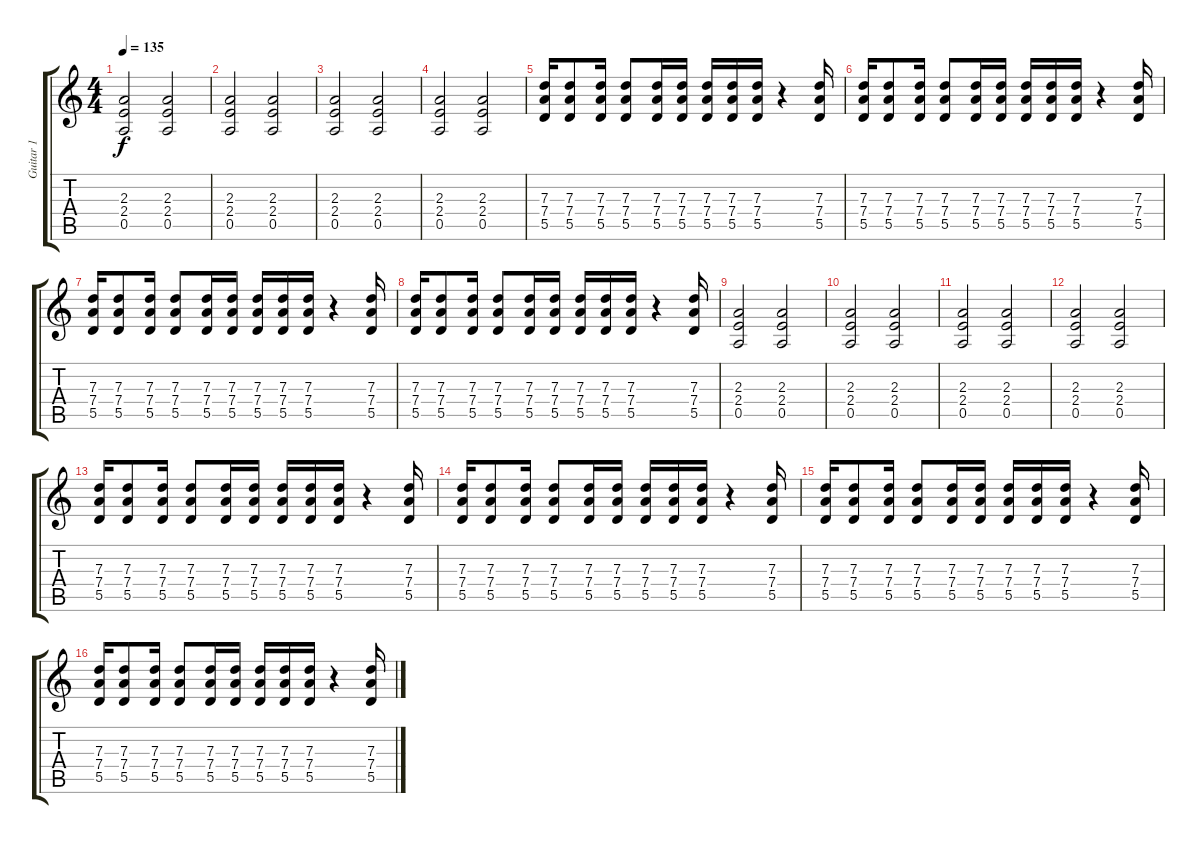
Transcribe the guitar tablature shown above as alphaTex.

\track ("Guitar 1" "Guitar 1") {instrument overdrivenguitar}
\staff {score tabs}
\tuning (E4 B3 G3 D3 A2 E2) {hide}
\ts (4 4)
\tempo 135
\clef g2
\ks c
(2.3 2.4 0.5).2{dy f} (2.3 2.4 0.5).2 |
(2.3 2.4 0.5).2 (2.3 2.4 0.5).2 |
(2.3 2.4 0.5).2 (2.3 2.4 0.5).2 |
(2.3 2.4 0.5).2 (2.3 2.4 0.5).2 |
(7.3 7.4 5.5).16 (7.3 7.4 5.5).8 (7.3 7.4 5.5).16 (7.3 7.4 5.5).8 (7.3 7.4 5.5).16 (7.3 7.4 5.5).16 (7.3 7.4 5.5).16 (7.3 7.4 5.5).16 (7.3 7.4 5.5).16 r.4 (7.3 7.4 5.5).16 |
(7.3 7.4 5.5).16 (7.3 7.4 5.5).8 (7.3 7.4 5.5).16 (7.3 7.4 5.5).8 (7.3 7.4 5.5).16 (7.3 7.4 5.5).16 (7.3 7.4 5.5).16 (7.3 7.4 5.5).16 (7.3 7.4 5.5).16 r.4 (7.3 7.4 5.5).16 |
(7.3 7.4 5.5).16 (7.3 7.4 5.5).8 (7.3 7.4 5.5).16 (7.3 7.4 5.5).8 (7.3 7.4 5.5).16 (7.3 7.4 5.5).16 (7.3 7.4 5.5).16 (7.3 7.4 5.5).16 (7.3 7.4 5.5).16 r.4 (7.3 7.4 5.5).16 |
(7.3 7.4 5.5).16 (7.3 7.4 5.5).8 (7.3 7.4 5.5).16 (7.3 7.4 5.5).8 (7.3 7.4 5.5).16 (7.3 7.4 5.5).16 (7.3 7.4 5.5).16 (7.3 7.4 5.5).16 (7.3 7.4 5.5).16 r.4 (7.3 7.4 5.5).16 |
(2.3 2.4 0.5).2 (2.3 2.4 0.5).2 |
(2.3 2.4 0.5).2 (2.3 2.4 0.5).2 |
(2.3 2.4 0.5).2 (2.3 2.4 0.5).2 |
(2.3 2.4 0.5).2 (2.3 2.4 0.5).2 |
(7.3 7.4 5.5).16 (7.3 7.4 5.5).8 (7.3 7.4 5.5).16 (7.3 7.4 5.5).8 (7.3 7.4 5.5).16 (7.3 7.4 5.5).16 (7.3 7.4 5.5).16 (7.3 7.4 5.5).16 (7.3 7.4 5.5).16 r.4 (7.3 7.4 5.5).16 |
(7.3 7.4 5.5).16 (7.3 7.4 5.5).8 (7.3 7.4 5.5).16 (7.3 7.4 5.5).8 (7.3 7.4 5.5).16 (7.3 7.4 5.5).16 (7.3 7.4 5.5).16 (7.3 7.4 5.5).16 (7.3 7.4 5.5).16 r.4 (7.3 7.4 5.5).16 |
(7.3 7.4 5.5).16 (7.3 7.4 5.5).8 (7.3 7.4 5.5).16 (7.3 7.4 5.5).8 (7.3 7.4 5.5).16 (7.3 7.4 5.5).16 (7.3 7.4 5.5).16 (7.3 7.4 5.5).16 (7.3 7.4 5.5).16 r.4 (7.3 7.4 5.5).16 |
(7.3 7.4 5.5).16 (7.3 7.4 5.5).8 (7.3 7.4 5.5).16 (7.3 7.4 5.5).8 (7.3 7.4 5.5).16 (7.3 7.4 5.5).16 (7.3 7.4 5.5).16 (7.3 7.4 5.5).16 (7.3 7.4 5.5).16 r.4 (7.3 7.4 5.5).16
